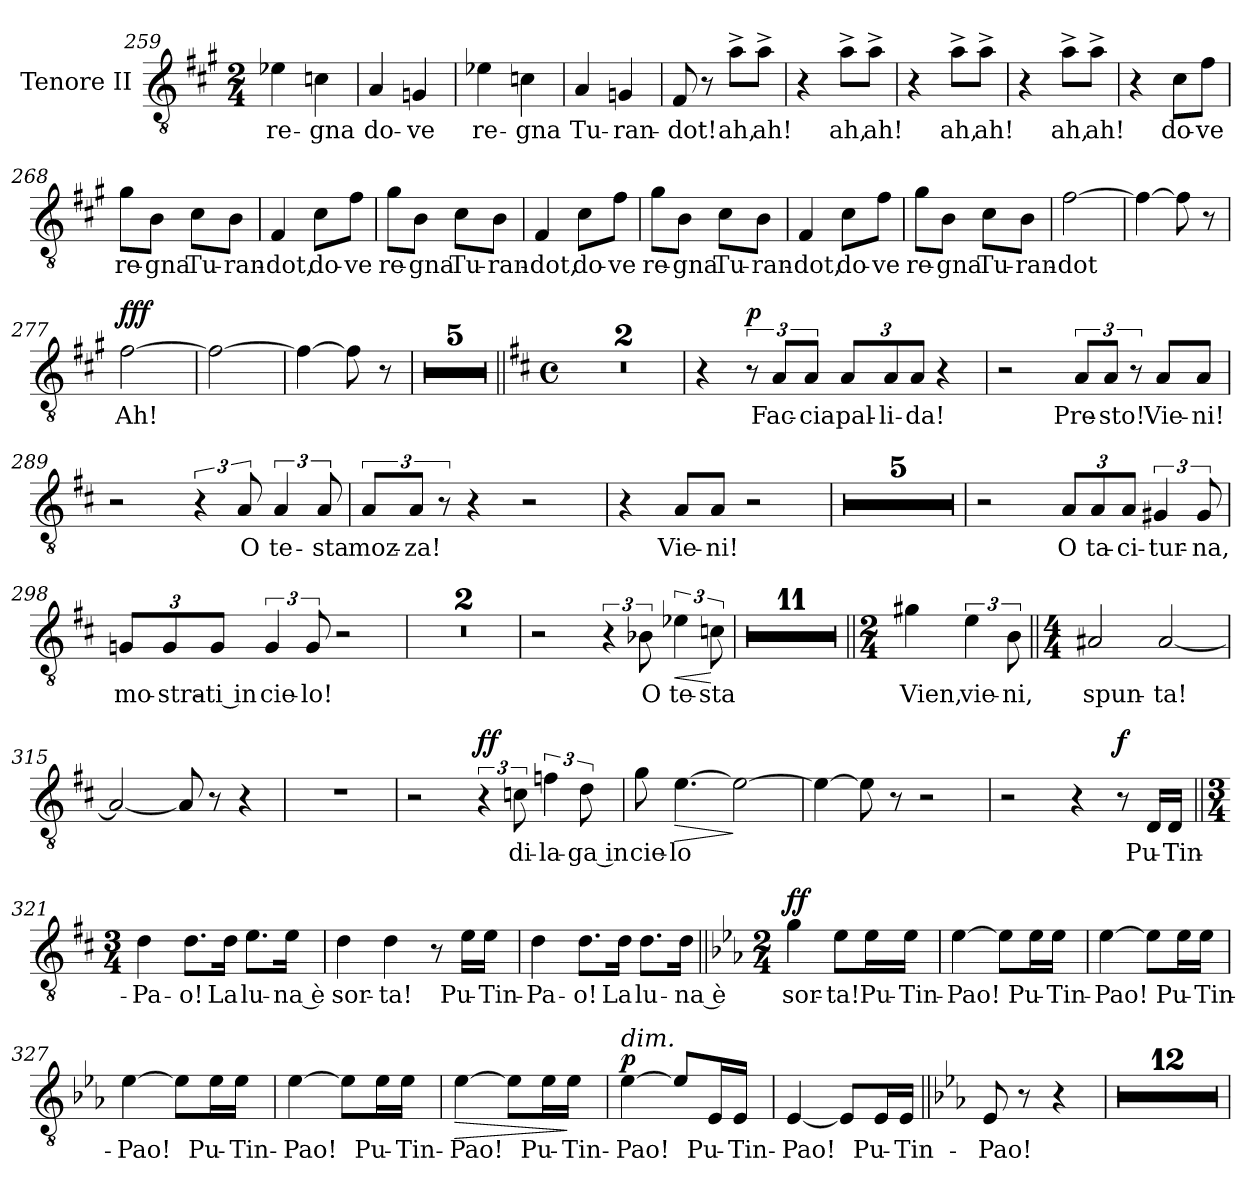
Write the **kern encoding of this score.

**kern	**text	**dynam
*part1	*part1	*part1
*staff1	*staff1	*staff1
*I"Tenore II	*	*
*I'T. II	*	*
*clefGv2	*	*
*k[f#c#g#]	*	*
*M2/4	*	*
=259	=259	=259
!	!LO:LY:b	!
4e-X\	re-	.
!	!LO:LY:b	!
4cn\	-gna	.
!!LO:PB:g=z
=260	=260	=260
!	!LO:LY:b	!
4A/	do-	.
!	!LO:LY:b	!
4Gn/	-ve	.
=261	=261	=261
!	!LO:LY:b	!
4e-X\	re-	.
!	!LO:LY:b	!
4cn\	-gna	.
=262	=262	=262
!	!LO:LY:b	!
4A/	Tu-	.
!	!LO:LY:b	!
4Gn/	-ran-	.
!!LO:PB:g=z
=263	=263	=263
!	!LO:LY:b	!
8F#/	-dot!	.
8r	.	.
!	!LO:LY:b	!
8a^\L	ah,	.
!	!LO:LY:b	!
8a^\J	ah!	.
=264	=264	=264
4r	.	.
!	!LO:LY:b	!
8a^\L	ah,	.
!	!LO:LY:b	!
8a^\J	ah!	.
!!LO:PB:g=z
=265	=265	=265
4r	.	.
!	!LO:LY:b	!
8a^\L	ah,	.
!	!LO:LY:b	!
8a^\J	ah!	.
=266	=266	=266
4r	.	.
!	!LO:LY:b	!
8a^\L	ah,	.
!	!LO:LY:b	!
8a^\J	ah!	.
=267	=267	=267
4r	.	.
!	!LO:LY:b	!
8c#\L	do-	.
!	!LO:LY:b	!
8f#\J	-ve	.
=268	=268	=268
!	!LO:LY:b	!
8g#\L	re-	.
!	!LO:LY:b	!
8B\J	-gna	.
!	!LO:LY:b	!
8c#\L	Tu-	.
!	!LO:LY:b	!
8B\J	-ran-	.
!!LO:PB:g=z
=269	=269	=269
!	!LO:LY:b	!
4F#/	-dot,	.
!	!LO:LY:b	!
8c#\L	do-	.
!	!LO:LY:b	!
8f#\J	-ve	.
=270	=270	=270
!	!LO:LY:b	!
8g#\L	re-	.
!	!LO:LY:b	!
8B\J	-gna	.
!	!LO:LY:b	!
8c#\L	Tu-	.
!	!LO:LY:b	!
8B\J	-ran-	.
=271	=271	=271
!	!LO:LY:b	!
4F#/	-dot,	.
!	!LO:LY:b	!
8c#\L	do-	.
!	!LO:LY:b	!
8f#\J	-ve	.
=272	=272	=272
!	!LO:LY:b	!
8g#\L	re-	.
!	!LO:LY:b	!
8B\J	-gna	.
!	!LO:LY:b	!
8c#\L	Tu-	.
!	!LO:LY:b	!
8B\J	-ran-	.
=273	=273	=273
!	!LO:LY:b	!
4F#/	-dot,	.
!	!LO:LY:b	!
8c#\L	do-	.
!	!LO:LY:b	!
8f#\J	-ve	.
=274	=274	=274
!	!LO:LY:b	!
8g#\L	re-	.
!	!LO:LY:b	!
8B\J	-gna	.
!	!LO:LY:b	!
8c#\L	Tu-	.
!	!LO:LY:b	!
8B\J	-ran-	.
!!LO:PB:g=z
=275	=275	=275
!	!LO:LY:b	!
[2f#\	-dot	.
=276	=276	=276
4f#\_	.	.
8f#\]	.	.
8r	.	.
=277	=277	=277
!	!LO:LY:b	!LO:DY:b
[2f#\	Ah!	fff
=278	=278	=278
2f#\_	.	.
=279	=279	=279
4f#\_	.	.
8f#\]	.	.
8r	.	.
=280	=280	=280
2r	.	.
=281	=281	=281
2r	.	.
=282	=282	=282
2r	.	.
=283	=283	=283
2r	.	.
!!LO:LB:g=z
=284	=284	=284
2r	.	.
=285||	=285||	=285||
*k[f#c#]	*	*
*M4/4	*	*
*met(c)	*	*
1r	.	.
!!LO:PB:g=z
=286	=286	=286
1r	.	.
!!LO:LB:g=z
=287	=287	=287
4r	.	.
!	!	!LO:DY:a
12r	.	p
!	!LO:LY:b	!
12A/L	Fac-	.
!	!LO:LY:b	!
12A/J	-cia	.
!	!LO:LY:b	!
12A/L	pal-	.
!	!LO:LY:b	!
12A/	-li-	.
!	!LO:LY:b	!
12A/J	-da!	.
4r	.	.
!!LO:PB:g=z
=288	=288	=288
2r	.	.
!	!LO:LY:b	!
12A/L	Pre-	.
!	!LO:LY:b	!
12A/J	-sto!	.
12r	.	.
!	!LO:LY:b	!
8A/L	Vie-	.
!	!LO:LY:b	!
8A/J	-ni!	.
!!LO:LB:g=z
=289	=289	=289
2r	.	.
6r	.	.
!	!LO:LY:b	!
12A/	O	.
!	!LO:LY:b	!
6A/	te-	.
!	!LO:LY:b	!
12A/	-sta	.
!!LO:PB:g=z
=290	=290	=290
!	!LO:LY:b	!
12A/L	moz-	.
!	!LO:LY:b	!
12A/J	-za!	.
12r	.	.
4r	.	.
2r	.	.
!!LO:LB:g=z
=291	=291	=291
4r	.	.
!	!LO:LY:b	!
8A/L	Vie-	.
!	!LO:LY:b	!
8A/J	-ni!	.
2r	.	.
!!LO:PB:g=z
=292	=292	=292
1r	.	.
!!LO:LB:g=z
=293	=293	=293
1r	.	.
!!LO:PB:g=z
=294	=294	=294
1r	.	.
!!LO:LB:g=z
=295	=295	=295
1r	.	.
!!LO:PB:g=z
=296	=296	=296
1r	.	.
!!LO:LB:g=z
=297	=297	=297
2r	.	.
!	!LO:LY:b	!
12A/L	O	.
!	!LO:LY:b	!
12A/	ta-	.
!	!LO:LY:b	!
12A/J	-ci-	.
!	!LO:LY:b	!
6G#X/	-tur-	.
!	!LO:LY:b	!
12G#/	-na,	.
!!LO:PB:g=z
=298	=298	=298
!	!LO:LY:b	!
12Gn/L	mo-	.
!	!LO:LY:b	!
12G/	-stra-	.
!	!LO:LY:b	!
12G/J	-ti in	.
!	!LO:LY:b	!
6G/	cie-	.
!	!LO:LY:b	!
12G/	-lo!	.
2r	.	.
!!LO:LB:g=z
=299	=299	=299
1r	.	.
!!LO:PB:g=z
=300	=300	=300
1r	.	.
!!LO:LB:g=z
=301	=301	=301
2r	.	.
6r	.	.
!	!LO:LY:b	!
12B-X\	O	.
!	!LO:LY:b	!LO:HP:b
6e-X\	te-	<
!	!LO:LY:b	!
12cn\	-sta	[
!!LO:PB:g=z
=302	=302	=302
1r	.	.
!!LO:LB:g=z
=303	=303	=303
1r	.	.
!!LO:PB:g=z
=304	=304	=304
1r	.	.
=305	=305	=305
1r	.	.
!!LO:LB:g=z
=306	=306	=306
1r	.	.
=307	=307	=307
1r	.	.
!!LO:PB:g=z
=308	=308	=308
1r	.	.
!!LO:LB:g=z
=309	=309	=309
1r	.	.
!!LO:PB:g=z
=310	=310	=310
1r	.	.
=311	=311	=311
1r	.	.
=312	=312	=312
1r	.	.
!!LO:LB:g=z
=313||	=313||	=313||
*M2/4	*	*
!	!LO:LY:b	!
4g#X\	Vien,	.
!	!LO:LY:b	!
6e\	vie-	.
!	!LO:LY:b	!
12B\	-ni,	.
=314||	=314||	=314||
*M4/4	*	*
!	!LO:LY:b	!
2A#X/	spun-	.
!	!LO:LY:b	!
[2A#/	-ta!	.
=315	=315	=315
2A#/_	.	.
8A#/]	.	.
8r	.	.
4r	.	.
!!LO:PB:g=z
=316	=316	=316
1r	.	.
=317	=317	=317
2r	.	.
!	!	!LO:DY:a
6r	.	ff
!	!LO:LY:b	!
12cn\	di-	.
!	!LO:LY:b	!
6fn\	-la-	.
!	!LO:LY:b	!
12d\	-ga in	.
!!LO:PB:g=z
=318	=318	=318
!	!LO:LY:b	!
8g\	cie-	.
!	!LO:LY:b	!LO:HP:b
[4.e\	-lo	>
2e\_	.	]
!!LO:PB:g=z
=319	=319	=319
4e\_	.	.
8e\]	.	.
8r	.	.
2r	.	.
=320	=320	=320
2r	.	.
4r	.	.
!	!	!LO:DY:a
8r	.	f
!	!LO:LY:b	!
16D/LL	Pu-	.
!	!LO:LY:b	!
16D/JJ	-Tin-	.
!!LO:PB:g=z
=321||	=321||	=321||
*M3/4	*	*
!	!LO:LY:b	!
4d\	-Pa-	.
!	!LO:LY:b	!
8.d\L	-o!	.
!	!LO:LY:b	!
16d\Jk	La	.
!	!LO:LY:b	!
8.e\L	lu-	.
!	!LO:LY:b	!
16e\Jk	-na è	.
=322	=322	=322
!	!LO:LY:b	!
4d\	sor-	.
!	!LO:LY:b	!
4d\	-ta!	.
8r	.	.
!	!LO:LY:b	!
16e\LL	Pu-	.
!	!LO:LY:b	!
16e\JJ	-Tin-	.
!!LO:PB:g=z
=323	=323	=323
!	!LO:LY:b	!
4d\	-Pa-	.
!	!LO:LY:b	!
8.d\L	-o!	.
!	!LO:LY:b	!
16d\Jk	La	.
!	!LO:LY:b	!
8.d\L	lu-	.
!	!LO:LY:b	!
16d\Jk	-na è	.
=324||	=324||	=324||
*k[b-e-a-]	*	*
*M2/4	*	*
!	!LO:LY:b	!LO:DY:a
4g\	sor-	ff
!	!LO:LY:b	!
8e-\L	-ta!	.
!	!LO:LY:b	!
16e-\L	Pu-	.
!	!LO:LY:b	!
16e-\JJ	-Tin-	.
=325	=325	=325
!	!LO:LY:b	!
[4e-\	-Pao!	.
8e-\L]	.	.
!	!LO:LY:b	!
16e-\L	Pu-	.
!	!LO:LY:b	!
16e-\JJ	-Tin-	.
=326	=326	=326
!	!LO:LY:b	!
[4e-\	-Pao!	.
8e-\L]	.	.
!	!LO:LY:b	!
16e-\L	Pu-	.
!	!LO:LY:b	!
16e-\JJ	-Tin-	.
!!LO:PB:g=z
=327	=327	=327
!	!LO:LY:b	!
[4e-\	-Pao!	.
8e-\L]	.	.
!	!LO:LY:b	!
16e-\L	Pu-	.
!	!LO:LY:b	!
16e-\JJ	-Tin-	.
=328	=328	=328
!	!LO:LY:b	!
[4e-\	-Pao!	.
8e-\L]	.	.
!	!LO:LY:b	!
16e-\L	Pu-	.
!	!LO:LY:b	!
16e-\JJ	-Tin-	.
=329	=329	=329
!	!LO:LY:b	!LO:HP:b
[4e-\	-Pao!	>
8e-\L]	.	.
!	!LO:LY:b	!
16e-\L	Pu-	.
!	!LO:LY:b	!
16e-\JJ	-Tin-	]
=330	=330	=330
!LO:TX:a:i:t=dim.	!	!
!	!LO:LY:b	!LO:DY:a
[4e-\	-Pao!	p
8e-/L]	.	.
!	!LO:LY:b	!
16E-/L	Pu-	.
!	!LO:LY:b	!
16E-/JJ	-Tin-	.
=331	=331	=331
!	!LO:LY:b	!
[4E-/	-Pao!	.
8E-/L]	.	.
!	!LO:LY:b	!
16E-/L	Pu-	.
!	!LO:LY:b	!
16E-/JJ	-Tin-	.
!!LO:PB:g=z
=332||	=332||	=332||
*k[b-e-a-]	*	*
!	!LO:LY:b	!
8E-/	-Pao!	.
8r	.	.
4r	.	.
=333	=333	=333
2r	.	.
=334	=334	=334
2r	.	.
=335	=335	=335
2r	.	.
=336	=336	=336
2r	.	.
=337	=337	=337
2r	.	.
=338	=338	=338
2r	.	.
!!LO:PB:g=z
=339	=339	=339
2r	.	.
=340	=340	=340
2r	.	.
=341	=341	=341
2r	.	.
=342	=342	=342
2r	.	.
=343	=343	=343
2r	.	.
=344	=344	=344
2r	.	.
=	=	=
*-	*-	*-
